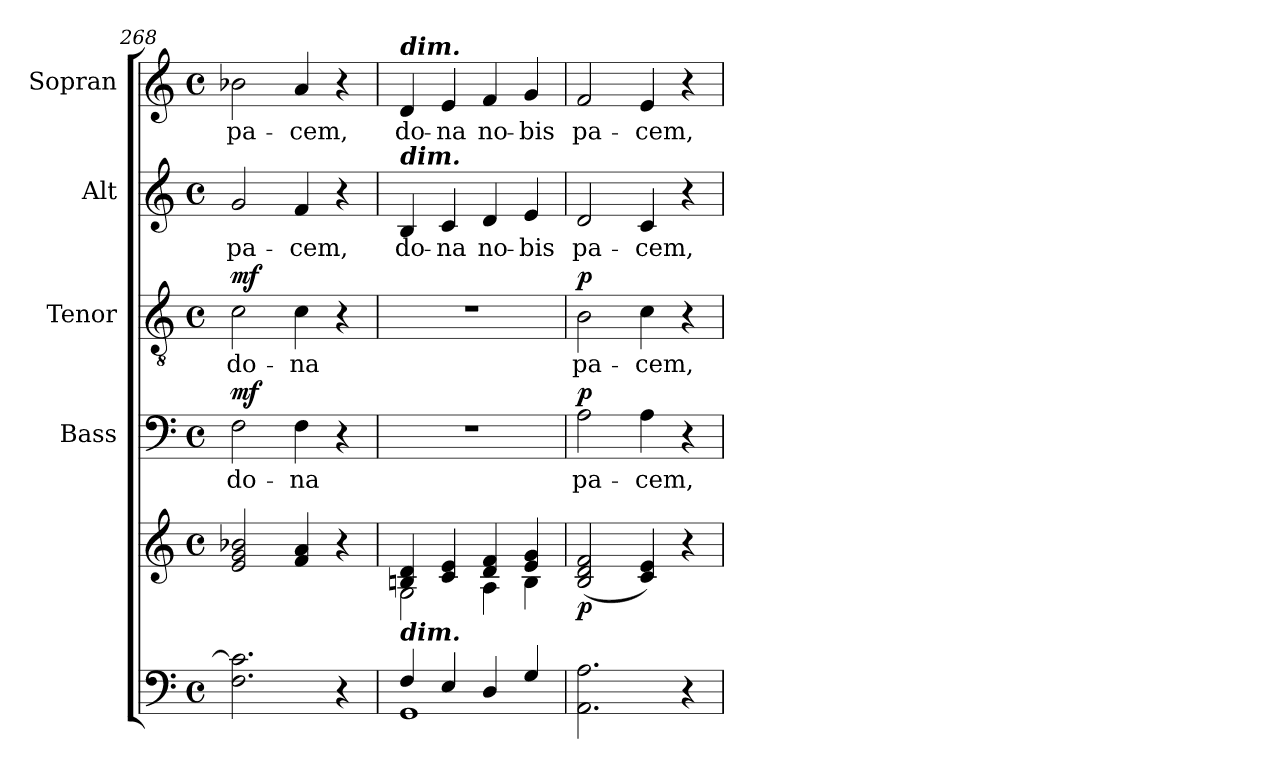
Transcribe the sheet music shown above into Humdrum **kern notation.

**kern	**kern	**dynam	**kern	**text	**dynam	**kern	**text	**dynam	**kern	**text	**kern	**text
*part5	*part5	*part5	*part4	*part4	*part4	*part3	*part3	*part3	*part2	*part2	*part1	*part1
*staff6	*staff5	*staff5/6	*staff4	*staff4	*staff4	*staff3	*staff3	*staff3	*staff2	*staff2	*staff1	*staff1
*	*	*	*I"Bass	*	*	*I"Tenor	*	*	*I"Alt	*	*I"Sopran	*
*	*	*	*I'B.	*	*	*I'T.	*	*	*I'A.	*	*I'S.	*
!!LO:LB:g=z
*clefF4	*clefG2	*	*clefF4	*	*	*clefGv2	*	*	*clefG2	*	*clefG2	*
*k[]	*k[]	*	*k[]	*	*	*k[]	*	*	*k[]	*	*k[]	*
*C:	*C:	*	*C:	*	*	*C:	*	*	*C:	*	*C:	*
*M4/4	*M4/4	*	*M4/4	*	*	*M4/4	*	*	*M4/4	*	*M4/4	*
*met(c)	*met(c)	*	*met(c)	*	*	*met(c)	*	*	*met(c)	*	*met(c)	*
=268	=268	=268	=268	=268	=268	=268	=268	=268	=268	=268	=268	=268
!	!	!	!	!LO:LY:b	!LO:DY:a	!	!LO:LY:b	!LO:DY:a	!	!LO:LY:b	!	!LO:LY:b
2.F\ 2.c\]	2e/ 2g/ 2b-X/	.	2F\	do-	mf	2c\	do-	mf	2g/	pa-	2b-X\	pa-
!	!	!	!	!LO:LY:b	!	!	!LO:LY:b	!	!	!LO:LY:b	!	!LO:LY:b
.	4f/ 4a/	.	4F\	-na	.	4c\	-na	.	4f/	-cem,	4a/	-cem,
4r	4r	.	4r	.	.	4r	.	.	4r	.	4r	.
=269	=269	=269	=269	=269	=269	=269	=269	=269	=269	=269	=269	=269
*^	*^	*	*	*	*	*	*	*	*	*	*	*
!	!	!	!	!	!	!	!	!	!	!	!	!	!LO:TX:a:Bi:t=dim.	!
!	!	!	!	!	!	!	!	!	!	!	!LO:TX:a:Bi:t=dim.	!	!	!
!	!	!LO:TX:b:Bi:t=dim.	!	!	!	!	!	!	!	!	!	!	!	!
!	!	!	!	!	!	!	!	!	!	!	!	!LO:LY:b	!	!LO:LY:b
4F/	1GG	4Bn/ 4d/	2G\	.	1r	.	.	1r	.	.	4B/	do-	4d/	do-
!	!	!	!	!	!	!	!	!	!	!	!	!LO:LY:b	!	!LO:LY:b
4E/	.	4c/ 4e/	.	.	.	.	.	.	.	.	4c/	-na	4e/	-na
!	!	!	!	!	!	!	!	!	!	!	!	!LO:LY:b	!	!LO:LY:b
4D/	.	4d/ 4f/	4A\	.	.	.	.	.	.	.	4d/	no-	4f/	no-
!	!	!	!	!	!	!	!	!	!	!	!	!LO:LY:b	!	!LO:LY:b
4G/	.	4e/ 4g/	4B\	.	.	.	.	.	.	.	4e/	-bis	4g/	-bis
*v	*v	*	*	*	*	*	*	*	*	*	*	*	*	*
=270	=270	=270	=270	=270	=270	=270	=270	=270	=270	=270	=270	=270	=270
!	!	!	!LO:DY:b	!	!LO:LY:b	!LO:DY:a	!	!LO:LY:b	!LO:DY:a	!	!LO:LY:b	!	!LO:LY:b
*	*v	*v	*	*	*	*	*	*	*	*	*	*	*
2.AA\ 2.A\	(<2B/ 2d/ 2f/	p	2A\	pa-	p	2B\	pa-	p	2d/	pa-	2f/	pa-
!	!	!	!	!LO:LY:b	!	!	!LO:LY:b	!	!	!LO:LY:b	!	!LO:LY:b
.	4c/ 4e/)	.	4A\	-cem,	.	4c\	-cem,	.	4c/	-cem,	4e/	-cem,
4r	4r	.	4r	.	.	4r	.	.	4r	.	4r	.
=	=	=	=	=	=	=	=	=	=	=	=	=
*-	*-	*-	*-	*-	*-	*-	*-	*-	*-	*-	*-	*-
